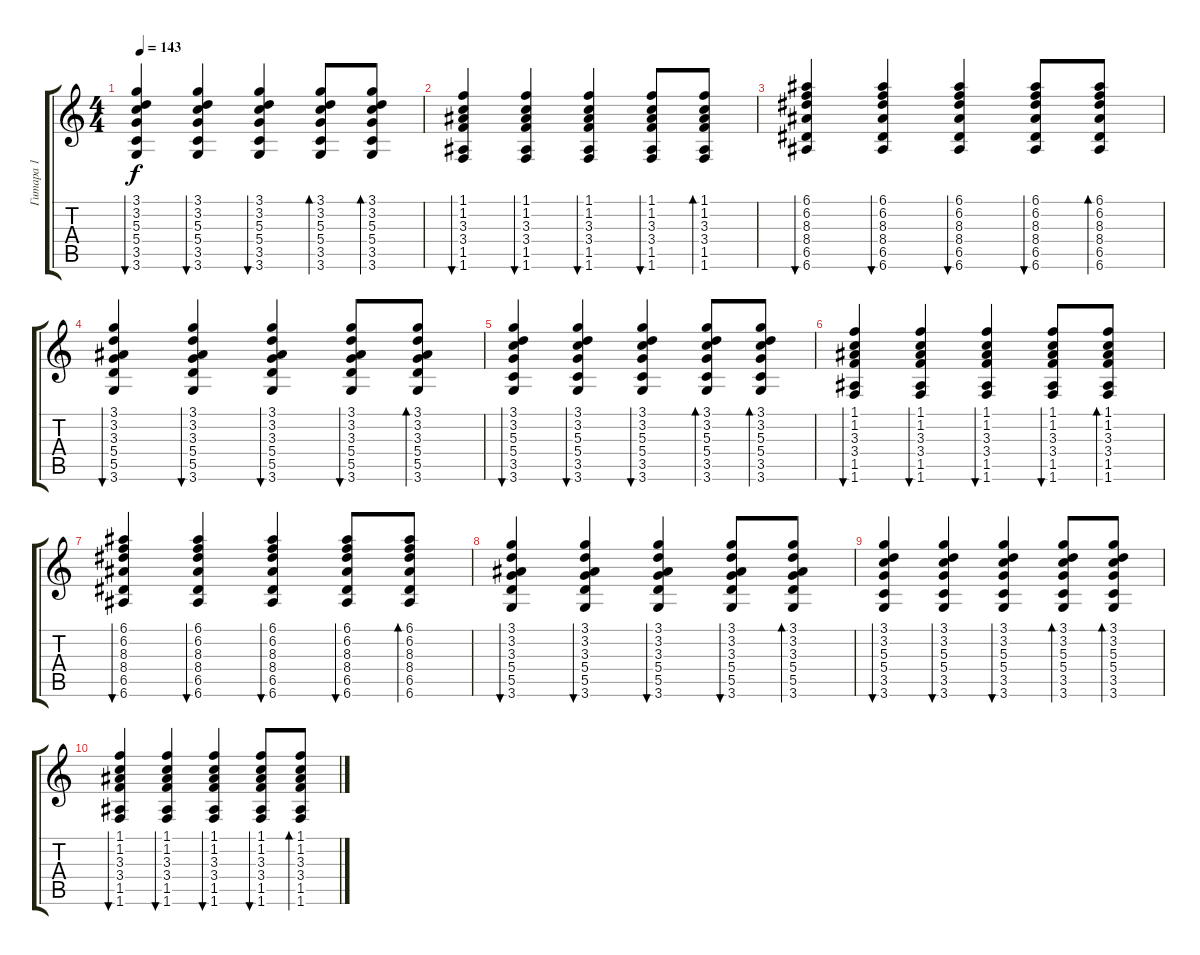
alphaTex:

\track ("Гитара 1" "Гитара 1") {instrument acousticguitarsteel}
\staff {score tabs}
\tuning (E4 B3 G3 D3 A2 E2) {hide}
\ts (4 4)
\tempo 143
\clef g2
\ks c
(3.1 3.2 5.3 5.4 3.5 3.6).4{bu 60 dy f volume 9} (3.1 3.2 5.3 5.4 3.5 3.6).4{bu 60} (3.1 3.2 5.3 5.4 3.5 3.6).4{bu 60} (3.1 3.2 5.3 5.4 3.5 3.6).8{bd 30} (3.1 3.2 5.3 5.4 3.5 3.6).8{bd 30} |
(1.1 1.2 3.3 3.4 1.5 1.6).4{bu 60} (1.1 1.2 3.3 3.4 1.5 1.6).4{bu 60} (1.1 1.2 3.3 3.4 1.5 1.6).4{bu 60} (1.1 1.2 3.3 3.4 1.5 1.6).8{bu 30} (1.1 1.2 3.3 3.4 1.5 1.6).8{bd 30} |
(6.1 6.2 8.3 8.4 6.5 6.6).4{bu 60} (6.1 6.2 8.3 8.4 6.5 6.6).4{bu 60} (6.1 6.2 8.3 8.4 6.5 6.6).4{bu 60} (6.1 6.2 8.3 8.4 6.5 6.6).8{bu 30} (6.1 6.2 8.3 8.4 6.5 6.6).8{bd 30} |
(3.1 3.2 3.3 5.4 5.5 3.6).4{bu 60} (3.1 3.2 3.3 5.4 5.5 3.6).4{bu 60} (3.1 3.2 3.3 5.4 5.5 3.6).4{bu 60} (3.1 3.2 3.3 5.4 5.5 3.6).8{bu 30} (3.1 3.2 3.3 5.4 5.5 3.6).8{bd 30} |
(3.1 3.2 5.3 5.4 3.5 3.6).4{bu 60 volume 9} (3.1 3.2 5.3 5.4 3.5 3.6).4{bu 60} (3.1 3.2 5.3 5.4 3.5 3.6).4{bu 60} (3.1 3.2 5.3 5.4 3.5 3.6).8{bd 30} (3.1 3.2 5.3 5.4 3.5 3.6).8{bd 30} |
(1.1 1.2 3.3 3.4 1.5 1.6).4{bu 60} (1.1 1.2 3.3 3.4 1.5 1.6).4{bu 60} (1.1 1.2 3.3 3.4 1.5 1.6).4{bu 60} (1.1 1.2 3.3 3.4 1.5 1.6).8{bu 30} (1.1 1.2 3.3 3.4 1.5 1.6).8{bd 30} |
(6.1 6.2 8.3 8.4 6.5 6.6).4{bu 60} (6.1 6.2 8.3 8.4 6.5 6.6).4{bu 60} (6.1 6.2 8.3 8.4 6.5 6.6).4{bu 60} (6.1 6.2 8.3 8.4 6.5 6.6).8{bu 30} (6.1 6.2 8.3 8.4 6.5 6.6).8{bd 30} |
(3.1 3.2 3.3 5.4 5.5 3.6).4{bu 60} (3.1 3.2 3.3 5.4 5.5 3.6).4{bu 60} (3.1 3.2 3.3 5.4 5.5 3.6).4{bu 60} (3.1 3.2 3.3 5.4 5.5 3.6).8{bu 30} (3.1 3.2 3.3 5.4 5.5 3.6).8{bd 30} |
(3.1 3.2 5.3 5.4 3.5 3.6).4{bu 60 volume 9} (3.1 3.2 5.3 5.4 3.5 3.6).4{bu 60} (3.1 3.2 5.3 5.4 3.5 3.6).4{bu 60} (3.1 3.2 5.3 5.4 3.5 3.6).8{bd 30} (3.1 3.2 5.3 5.4 3.5 3.6).8{bd 30} |
(1.1 1.2 3.3 3.4 1.5 1.6).4{bu 60} (1.1 1.2 3.3 3.4 1.5 1.6).4{bu 60} (1.1 1.2 3.3 3.4 1.5 1.6).4{bu 60} (1.1 1.2 3.3 3.4 1.5 1.6).8{bu 30} (1.1 1.2 3.3 3.4 1.5 1.6).8{bd 30}
